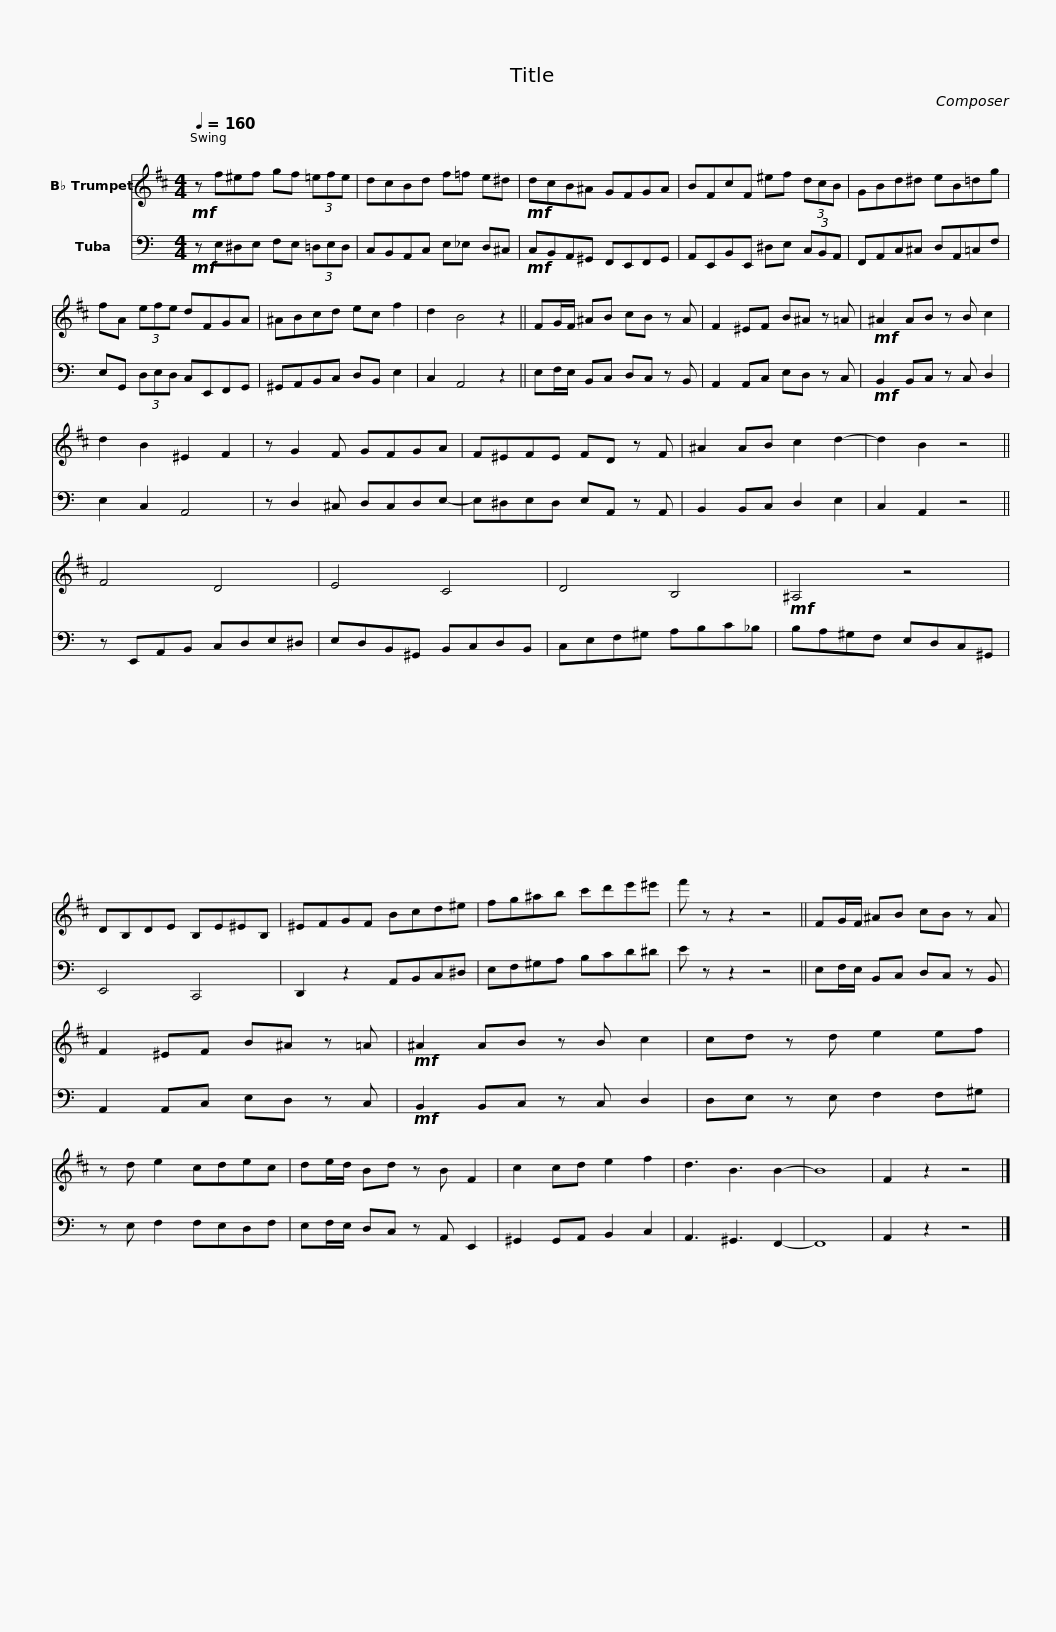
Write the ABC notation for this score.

X:1
%%score 1 2
L:1/8
Q:1/4=160
M:4/4
I:linebreak $
K:C
V:1 treble transpose=-2
V:2 bass
V:1
[K:D]!mf! z f^ef gf (3=efe | dcBd f=f e^d |!mf! dcB^A GFGA |$ BFcF ^ef (3dcB | GBd^d eB=dg | %5
 fA (3efe dFGA | ^ABcd ec f2 |$ d2 B4 z2 || FG/F/ ^AB cB z A | F2 ^EF B^A z =A | %10
!mf! ^A2 AB z B c2 |$ d2 B2 ^E2 F2 | z G2 F GFGA | F^EFE FD z F | ^A2 AB c2 d2- |$ %15
 d2 B2 z4 || F4 D4 | E4 C4 | D4 B,4 |$!mf! ^A,4 z4 | %20
 DB,DE B,E^EB, | ^EFGF Bcd^e | fg^ab c'd'e'^e' |$ f' z z2 z4 || FG/F/ ^AB cB z A | %25
 F2 ^EF B^A z =A |!mf! ^A2 AB z B c2 |$ cd z d e2 ef | z d e2 cdec | de/d/ Bd z B F2 | %30
 c2 cd e2 f2 | d3 B3 B2- | B8 | F2 z2 z4 |] %34
V:2
!mf! z E,^D,E, F,E, (3=D,E,D, | C,B,,A,,C, E,_E, D,^C, |!mf! C,B,,A,,^G,, F,,E,,F,,G,, |$ A,,E,,B,,E,, ^D,E, (3C,B,,A,, | F,,A,,C,^C, D,A,,=C,F, | %5
 E,G,, (3D,E,D, C,E,,F,,G,, | ^G,,A,,B,,C, D,B,, E,2 |$ C,2 A,,4 z2 || E,F,/E,/ B,,C, D,C, z B,, | A,,2 A,,C, E,D, z C, | %10
!mf! B,,2 B,,C, z C, D,2 |$ E,2 C,2 A,,4 | z D,2 ^C, D,C,D,E,- | E,^D,E,D, E,A,, z A,, | B,,2 B,,C, D,2 E,2 |$ %15
 C,2 A,,2 z4 || z E,,A,,B,, C,D,E,^D, | E,D,B,,^G,, B,,C,D,B,, | C,E,F,^G, A,B,C_B, |$ B,A,^G,F, E,D,C,^G,, | %20
 E,,4 C,,4 | D,,2 z2 A,,B,,C,^D, | E,F,^G,A, B,CD^D |$ E z z2 z4 || E,F,/E,/ B,,C, D,C, z B,, | %25
 A,,2 A,,C, E,D, z C, |!mf! B,,2 B,,C, z C, D,2 |$ D,E, z E, F,2 F,^G, | z E, F,2 F,E,D,F, | E,F,/E,/ D,C, z A,, E,,2 | %30
 ^G,,2 G,,A,, B,,2 C,2 | A,,3 ^G,,3 F,,2- | F,,8 | A,,2 z2 z4 |] %34
